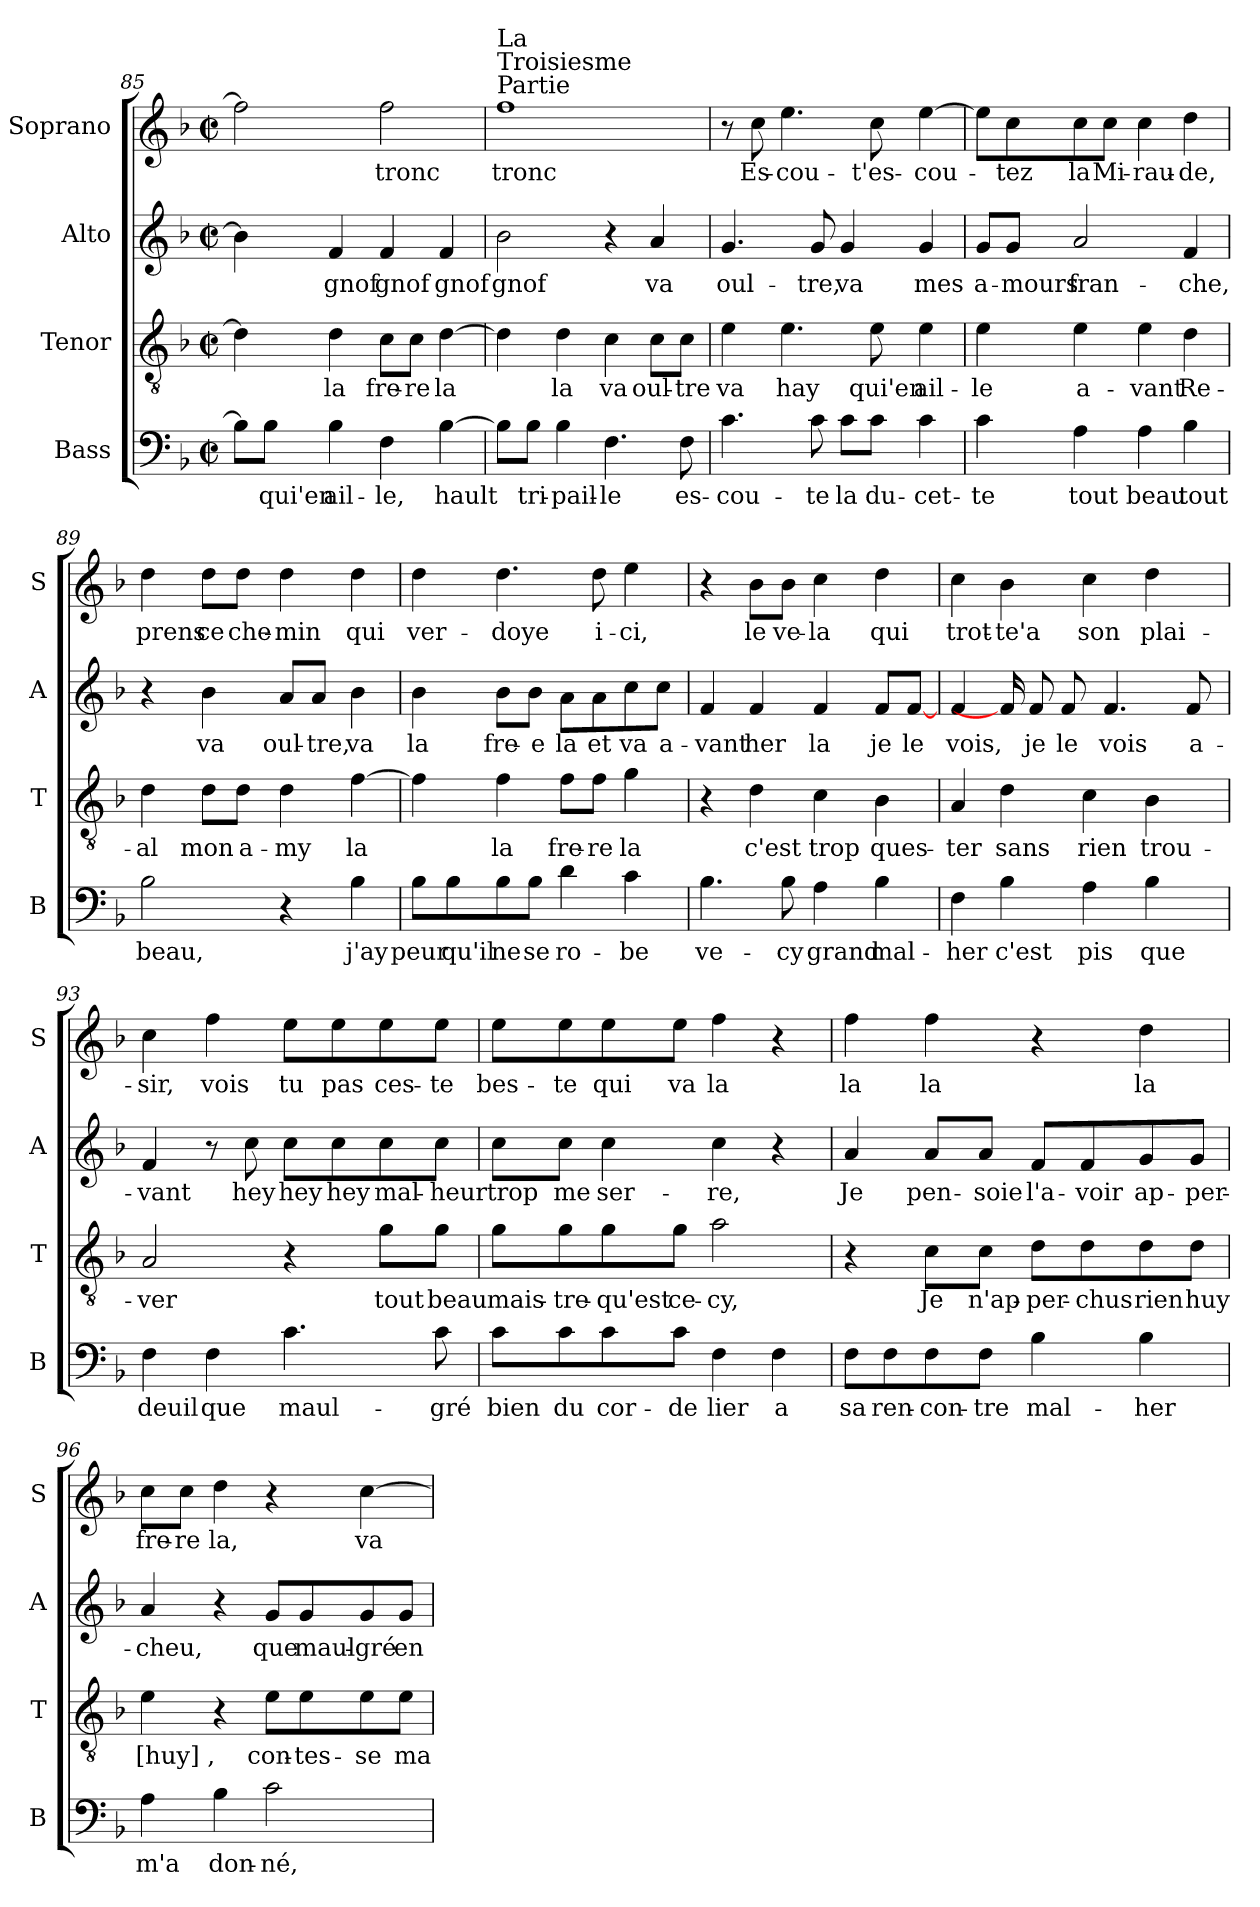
**kern	**text	**kern	**text	**kern	**text	**kern	**text
*part4	*part4	*part3	*part3	*part2	*part2	*part1	*part1
*staff4	*staff4	*staff3	*staff3	*staff2	*staff2	*staff1	*staff1
*I"Bass	*	*I"Tenor	*	*I"Alto	*	*I"Soprano	*
*I'B	*	*I'T	*	*I'A	*	*I'S	*
*clefF4	*	*clefGv2	*	*clefG2	*	*clefG2	*
*k[b-]	*	*k[b-]	*	*k[b-]	*	*k[b-]	*
*F:	*	*F:	*	*F:	*	*F:	*
*M2/2	*	*M2/2	*	*M2/2	*	*M2/2	*
*met(c|)	*	*met(c|)	*	*met(c|)	*	*met(c|)	*
=85	=85	=85	=85	=85	=85	=85	=85
8B-\L]	.	4d\]	.	4b-\]	.	2ff\]	.
8B-\J	qui'en	.	.	.	.	.	.
4B-\	ail-	4d\	la	4f/	gnof	.	.
4F\	-le,	8c\L	fre-	4f/	gnof	2ff\	tronc
.	.	8c\J	-re	.	.	.	.
[4B-\	hault	[4d\	la	4f/	gnof	.	.
=86	=86	=86	=86	=86	=86	=86	=86
!	!	!	!	!	!	!LO:TX:a:t=La\nTroisiesme\nPartie	!
8B-\L]	.	4d\]	.	2b-\	gnof	1ff	tronc
8B-\J	tri-	.	.	.	.	.	.
4B-\	-pail-	4d\	la	.	.	.	.
4.F\	-le	4c\	va	4r	.	.	.
.	.	8c\L	oul-	4a/	va	.	.
8F\	es-	8c\J	-tre	.	.	.	.
!!LO:LB:g=z
=87	=87	=87	=87	=87	=87	=87	=87
4.c\	-cou-	4e\	va	4.g/	oul-	8r	.
.	.	.	.	.	.	8cc\	Es-
.	.	4.e\	hay	.	.	4.ee\	-cou-
8c\	-te	.	.	8g/	-tre,	.	.
8c\L	la	.	.	4g/	va	.	.
8c\J	du-	8e\	qui'en	.	.	8cc\	-t'es-
4c\	-cet-	4e\	ail-	4g/	mes	[4ee\	-cou-
=88	=88	=88	=88	=88	=88	=88	=88
4c\	-te	4e\	-le	8g/L	a-	8ee\L]	.
.	.	.	.	8g/J	-mours	8cc\	-tez
4A\	tout	4e\	a-	2a/	fran-	8cc\	la
.	.	.	.	.	.	8cc\J	Mi-
4A\	beau	4e\	-vant	.	.	4cc\	-rau-
4B-\	tout	4d\	Re-	4f/	-che,	4dd\	-de,
=89	=89	=89	=89	=89	=89	=89	=89
2B-\	beau,	4d\	-al	4r	.	4dd\	prens
.	.	8d\L	mon	4b-\	va	8dd\L	ce
.	.	8d\J	a-	.	.	8dd\J	che-
4r	.	4d\	-my	8a/L	oul-	4dd\	-min
.	.	.	.	8a/J	-tre,	.	.
4B-\	j'ay	[4f\	la	4b-\	va	4dd\	qui
=90	=90	=90	=90	=90	=90	=90	=90
8B-\L	peur	4f\]	.	4b-\	la	4dd\	ver-
8B-\	qu'il	.	.	.	.	.	.
8B-\	ne	4f\	la	8b-\L	fre-	4.dd\	-doye
8B-\J	se	.	.	8b-\J	-e	.	.
4d\	ro-	8f\L	fre-	8a\L	la	.	.
.	.	8f\J	-re	8a\	et	8dd\	i-
4c\	-be	4g\	la	8cc\	va	4ee\	-ci,
.	.	.	.	8cc\J	a-	.	.
!!LO:PB:g=z
=91	=91	=91	=91	=91	=91	=91	=91
4.B-\	ve-	4r	.	4f/	-vant	4r	.
.	.	4d\	c'est	4f/	her	8b-\L	le
8B-\	-cy	.	.	.	.	8b-\J	ve-
4A\	grand	4c\	trop	4f/	la	4cc\	-la
4B-\	mal-	4B-\	ques-	8f/L	je	4dd\	qui
.	.	.	.	[8f/J	le	.	.
=92	=92	=92	=92	=92	=92	=92	=92
4F\	-her	4A/	-ter	4f/	vois,	4cc\	trot-
4B-\	c'est	4d\	sans	16f/]	.	4b-\	-te'a
.	.	.	.	8f/	je	.	.
.	.	.	.	8f/	le	.	.
4A\	pis	4c\	rien	.	.	4cc\	son
.	.	.	.	4.f/	vois	.	.
4B-\	que	4B-\	trou-	.	.	4dd\	plai-
.	.	.	.	8f/	a-	.	.
16ryy	.	16ryy	.	.	.	16ryy	.
=93	=93	=93	=93	=93	=93	=93	=93
4F\	deuil	2A/	-ver	4f/	-vant	4cc\	-sir,
4F\	que	.	.	8r	.	4ff\	vois
.	.	.	.	8cc\	hey	.	.
4.c\	maul-	4r	.	8cc\L	hey	8ee\L	tu
.	.	.	.	8cc\	hey	8ee\	pas
.	.	8g\L	tout	8cc\	mal-	8ee\	ces-
8c\	-gré	8g\J	beau	8cc\J	-heur	8ee\J	-te
=94	=94	=94	=94	=94	=94	=94	=94
8c\L	bien	8g\L	mais-	8cc\L	trop	8ee\L	bes-
8c\	du	8g\	-tre-	8cc\J	me	8ee\	-te
8c\	cor-	8g\	-qu'est	4cc\	ser-	8ee\	qui
8c\J	-de	8g\J	ce-	.	.	8ee\J	va
4F\	lier	2a\	-cy,	4cc\	-re,	4ff\	la
4F\	a	.	.	4r	.	4r	.
!!LO:LB:g=z
=95	=95	=95	=95	=95	=95	=95	=95
8F\L	sa	4r	.	4a/	Je	4ff\	la
8F\	ren-	.	.	.	.	.	.
8F\	-con-	8c\L	Je	8a/L	pen-	4ff\	la
8F\J	-tre	8c\J	n'ap-	8a/J	-soie	.	.
4B-\	mal-	8d\L	-per-	8f/L	l'a-	4r	.
.	.	8d\	-chus	8f/	-voir	.	.
4B-\	-her	8d\	rien	8g/	ap-	4dd\	la
.	.	8d\J	huy	8g/J	-per-	.	.
=96	=96	=96	=96	=96	=96	=96	=96
4A\	m'a	4e\	[huy],	4a/	-cheu,	8cc\L	fre-
.	.	.	.	.	.	8cc\J	-re
4B-\	don-	4r	.	4r	.	4dd\	la,
2c\	-né,	8e\L	con-	8g/L	que	4r	.
.	.	8e\	-tes-	8g/	maul-	.	.
.	.	8e\	-se	8g/	-gré	[4cc\	va
.	.	8e\J	ma	8g/J	en	.	.
=	=	=	=	=	=	=	=
*-	*-	*-	*-	*-	*-	*-	*-
